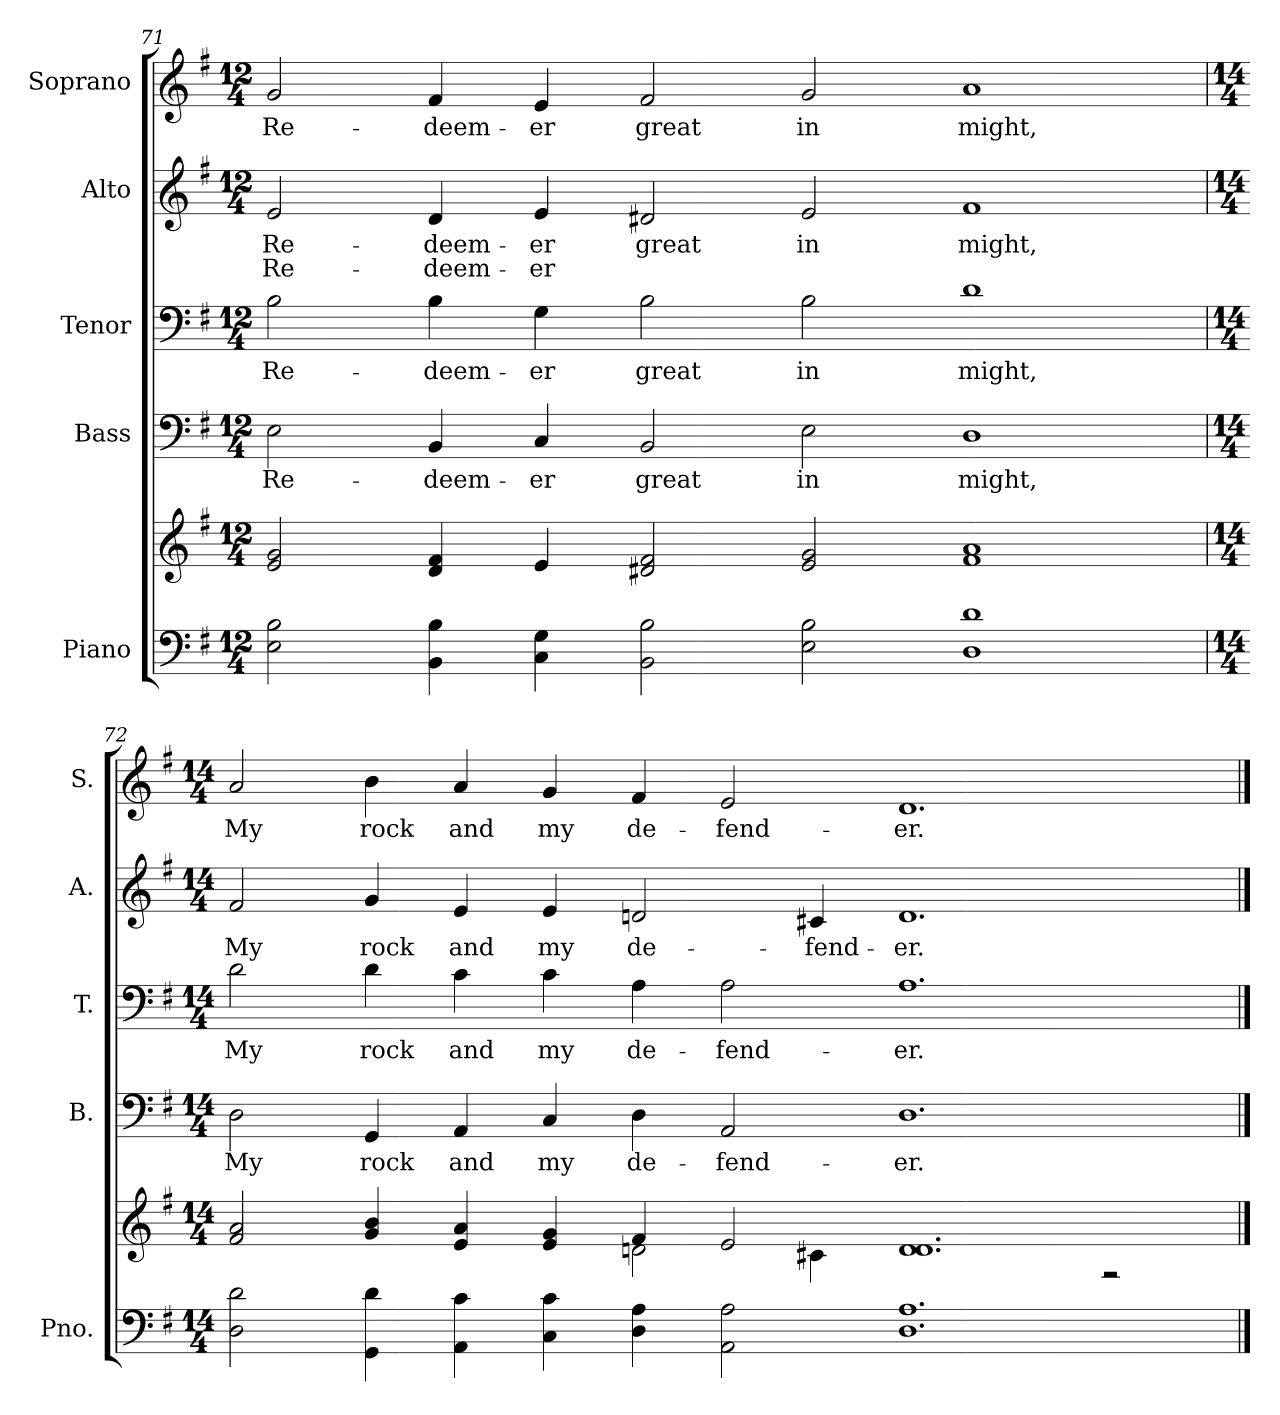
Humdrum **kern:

**kern	**kern	**kern	**text	**kern	**text	**kern	**text	**text	**kern	**text
*part5	*part5	*part4	*part4	*part3	*part3	*part2	*part2	*part2	*part1	*part1
*staff6	*staff5	*staff4	*staff4	*staff3	*staff3	*staff2	*staff2	*staff2	*staff1	*staff1
*I"Piano	*	*I"Bass	*	*I"Tenor	*	*I"Alto	*	*	*I"Soprano	*
*I'Pno.	*	*I'B.	*	*I'T.	*	*I'A.	*	*	*I'S.	*
!!LO:PB:g=z
*clefF4	*clefG2	*clefF4	*	*clefF4	*	*clefG2	*	*	*clefG2	*
*k[f#]	*k[f#]	*k[f#]	*	*k[f#]	*	*k[f#]	*	*	*k[f#]	*
*G:	*G:	*G:	*	*G:	*	*G:	*	*	*G:	*
*M12/4	*M12/4	*M12/4	*	*M12/4	*	*M12/4	*	*	*M12/4	*
=71	=71	=71	=71	=71	=71	=71	=71	=71	=71	=71
!	!	!	!LO:LY:b:color=#000000	!	!	!	!	!	!	!
!	!	!	!	!	!LO:LY:b:color=#000000	!	!	!	!	!
!	!	!	!	!	!	!	!LO:LY:b:color=#000000	!LO:LY:b:color=#000000	!	!
!	!	!	!	!	!	!	!	!	!	!LO:LY:b:color=#000000
2Ei\ 2Bi	2ei/ 2gi	2Ei\	Re-	2Bi\	Re-	2ei/	Re-	-Re-	2gi/	Re-
!	!	!	!LO:LY:b:color=#000000	!	!	!	!	!	!	!
!	!	!	!	!	!LO:LY:b:color=#000000	!	!	!	!	!
!	!	!	!	!	!	!	!LO:LY:b:color=#000000	!LO:LY:b:color=#000000	!	!
!	!	!	!	!	!	!	!	!	!	!LO:LY:b:color=#000000
4BBi\ 4Bi	4di/ 4f#i	4BBi/	-deem-	4Bi\	-deem-	4di/	-deem-	-deem-	4f#i/	-deem-
!	!	!	!LO:LY:b:color=#000000	!	!	!	!	!	!	!
!	!	!	!	!	!LO:LY:b:color=#000000	!	!	!	!	!
!	!	!	!	!	!	!	!LO:LY:b:color=#000000	!LO:LY:b:color=#000000	!	!
!	!	!	!	!	!	!	!	!	!	!LO:LY:b:color=#000000
4Ci\ 4Gi	4ei/	4Ci/	-er	4Gi\	-er	4ei/	-er	er	4ei/	-er
!	!	!	!LO:LY:b:color=#000000	!	!	!	!	!	!	!
!	!	!	!	!	!LO:LY:b:color=#000000	!	!	!	!	!
!	!	!	!	!	!	!	!LO:LY:b:color=#000000	!	!	!
!	!	!	!	!	!	!	!	!	!	!LO:LY:b:color=#000000
2BBi\ 2Bi	2d#Xi/ 2f#i	2BBi/	great	2Bi\	great	2d#Xi/	great	.	2f#i/	great
!	!	!	!LO:LY:b:color=#000000	!	!	!	!	!	!	!
!	!	!	!	!	!LO:LY:b:color=#000000	!	!	!	!	!
!	!	!	!	!	!	!	!LO:LY:b:color=#000000	!	!	!
!	!	!	!	!	!	!	!	!	!	!LO:LY:b:color=#000000
2Ei\ 2Bi	2ei/ 2gi	2Ei\	in	2Bi\	in	2ei/	in	.	2gi/	in
!	!	!	!LO:LY:b:color=#000000	!	!	!	!	!	!	!
!	!	!	!	!	!LO:LY:b:color=#000000	!	!	!	!	!
!	!	!	!	!	!	!	!LO:LY:b:color=#000000	!	!	!
!	!	!	!	!	!	!	!	!	!	!LO:LY:b:color=#000000
1Di 1di	1f#i 1ai	1Di	might,	1di	might,	1f#i	might,	.	1ai	might,
=72	=72	=72	=72	=72	=72	=72	=72	=72	=72	=72
*M14/4	*M14/4	*M14/4	*	*M14/4	*	*M14/4	*	*	*M14/4	*
*	*^	*	*	*	*	*	*	*	*	*
!	!	!	!	!LO:LY:b:color=#000000	!	!	!	!	!	!	!
!	!	!	!	!	!	!LO:LY:b:color=#000000	!	!	!	!	!
!	!	!	!	!	!	!	!	!LO:LY:b:color=#000000	!	!	!
!	!	!	!	!	!	!	!	!	!	!	!LO:LY:b:color=#000000
2Di\ 2di	2f#i/ 2ai	1ryy	2Di\	My	2di\	My	2f#i/	My	.	2ai/	My
!	!	!	!	!LO:LY:b:color=#000000	!	!	!	!	!	!	!
!	!	!	!	!	!	!LO:LY:b:color=#000000	!	!	!	!	!
!	!	!	!	!	!	!	!	!LO:LY:b:color=#000000	!	!	!
!	!	!	!	!	!	!	!	!	!	!	!LO:LY:b:color=#000000
4GGi\ 4di	4gi/ 4bi	.	4GGi/	rock	4di\	rock	4gi/	rock	.	4bi\	rock
!	!	!	!	!LO:LY:b:color=#000000	!	!	!	!	!	!	!
!	!	!	!	!	!	!LO:LY:b:color=#000000	!	!	!	!	!
!	!	!	!	!	!	!	!	!LO:LY:b:color=#000000	!	!	!
!	!	!	!	!	!	!	!	!	!	!	!LO:LY:b:color=#000000
4AAi\ 4ci	4ei/ 4ai	.	4AAi/	and	4ci\	and	4ei/	and	.	4ai/	and
!	!	!	!	!LO:LY:b:color=#000000	!	!	!	!	!	!	!
!	!	!	!	!	!	!LO:LY:b:color=#000000	!	!	!	!	!
!	!	!	!	!	!	!	!	!LO:LY:b:color=#000000	!	!	!
!	!	!	!	!	!	!	!	!	!	!	!LO:LY:b:color=#000000
4Ci\ 4ci	4ei/ 4gi	4ryy	4Ci/	my	4ci\	my	4ei/	my	.	4gi/	my
!	!	!	!	!LO:LY:b:color=#000000	!	!	!	!	!	!	!
!	!	!	!	!	!	!LO:LY:b:color=#000000	!	!	!	!	!
!	!	!	!	!	!	!	!	!LO:LY:b:color=#000000	!	!	!
!	!	!	!	!	!	!	!	!	!	!	!LO:LY:b:color=#000000
4Di\ 4Ai	4f#i/	2dni\	4Di\	de-	4Ai\	de-	2dni/	de-	.	4f#i/	de-
!	!	!	!	!LO:LY:b:color=#000000	!	!	!	!	!	!	!
!	!	!	!	!	!	!LO:LY:b:color=#000000	!	!	!	!	!
!	!	!	!	!	!	!	!	!	!	!	!LO:LY:b:color=#000000
2AAi\ 2Ai	2ei/	.	2AAi/	-fend-	2Ai\	-fend-	.	.	.	2ei/	-fend-
!	!	!	!	!	!	!	!	!LO:LY:b:color=#000000	!	!	!
.	.	4c#Xi\	.	.	.	.	4c#Xi/	-fend-	.	.	.
!	!	!	!	!LO:LY:b:color=#000000	!	!	!	!	!	!	!
!	!	!	!	!	!	!LO:LY:b:color=#000000	!	!	!	!	!
!	!	!	!	!	!	!	!	!LO:LY:b:color=#000000	!	!	!
!	!	!	!	!	!	!	!	!	!	!	!LO:LY:b:color=#000000
1.Di 1.Ai	1.di 1.di	1ryy	1.Di	-er.	1.Ai	-er.	1.di	-er.	.	1.di	-er.
.	.	2r	.	.	.	.	.	.	.	.	.
*	*v	*v	*	*	*	*	*	*	*	*	*
==	==	==	==	==	==	==	==	==	==	==
*-	*-	*-	*-	*-	*-	*-	*-	*-	*-	*-
